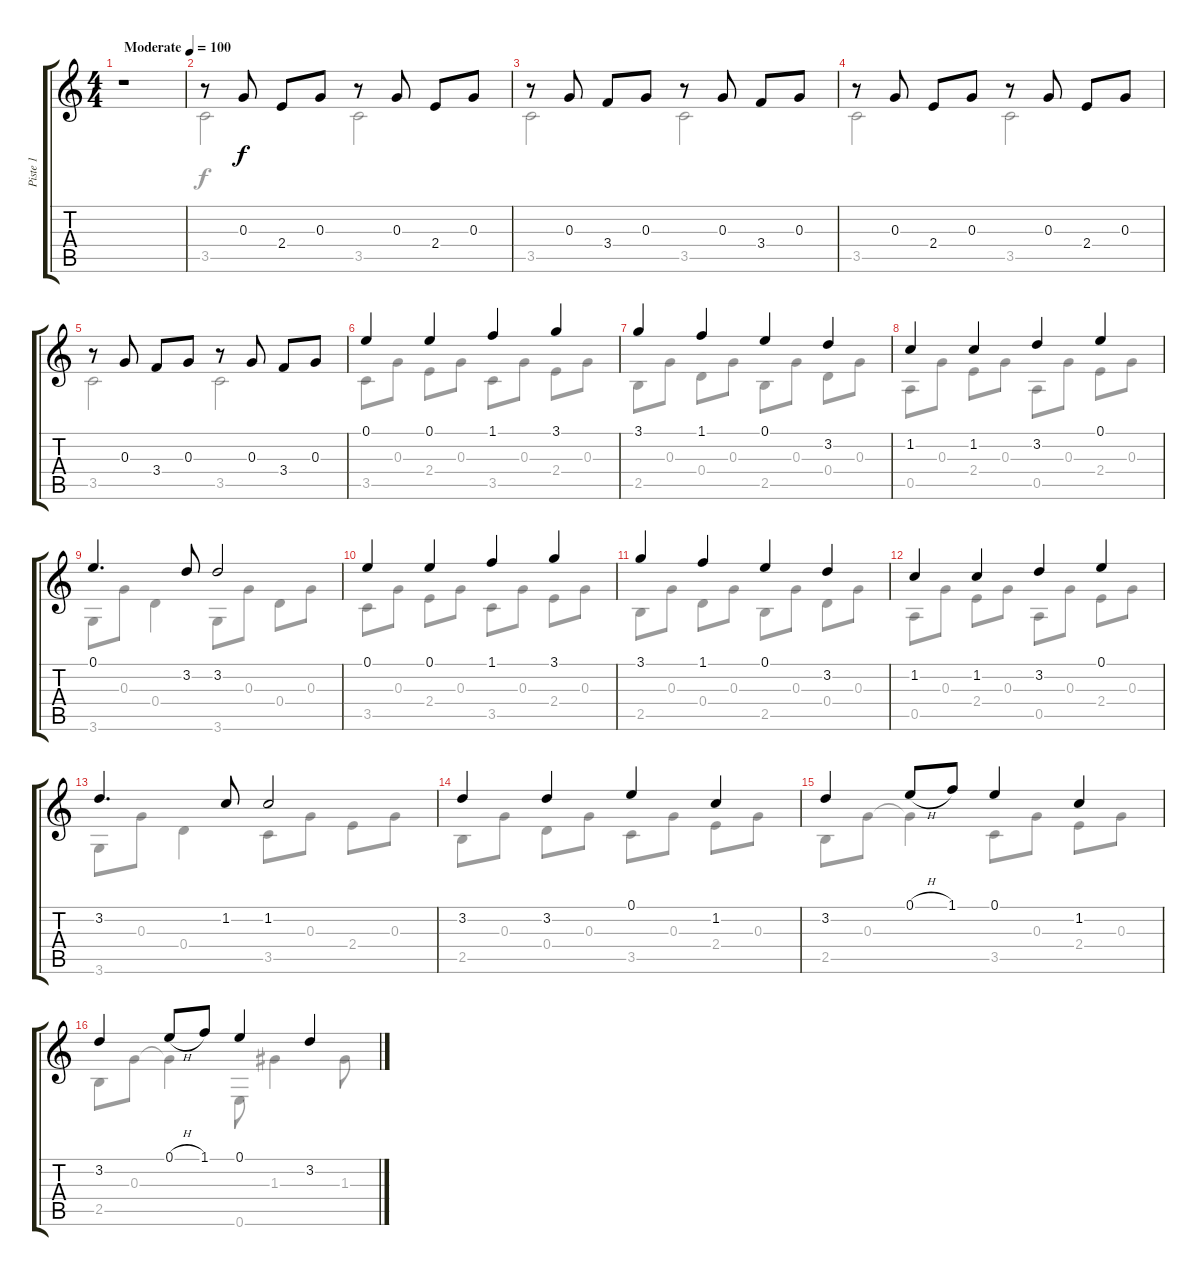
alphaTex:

\track ("Piste 1" "Piste 1") {instrument acousticguitarnylon}
\staff {score tabs}
\tuning (E4 B3 G3 D3 A2 E2) {hide}
\voice
\ts (4 4)
\tempo (100 "Moderate")
\clef g2
\ks c
r.1{dy f instrument acousticguitarnylon} |
r.8 0.3.8 2.4.8 0.3.8 r.8 0.3.8 2.4.8 0.3.8 |
r.8 0.3.8 3.4.8 0.3.8 r.8 0.3.8 3.4.8 0.3.8 |
r.8 0.3.8 2.4.8 0.3.8 r.8 0.3.8 2.4.8 0.3.8 |
r.8 0.3.8 3.4.8 0.3.8 r.8 0.3.8 3.4.8 0.3.8 |
0.1.4 0.1.4 1.1.4 3.1.4 |
3.1.4 1.1.4 0.1.4 3.2.4 |
1.2.4 1.2.4 3.2.4 0.1.4 |
0.1.4{d} 3.2.8 3.2.2 |
0.1.4 0.1.4 1.1.4 3.1.4 |
3.1.4 1.1.4 0.1.4 3.2.4 |
1.2.4 1.2.4 3.2.4 0.1.4 |
3.2.4{d} 1.2.8 1.2.2 |
3.2.4 3.2.4 0.1.4 1.2.4 |
3.2.4 0.1{h}.8 1.1.8 0.1.4 1.2.4 |
3.2.4 0.1{h}.8 1.1.8 0.1.4 3.2.4
\voice
\clef g2
\ottava regular
\simile none
\ks c
|
3.5.2 3.5.2 |
3.5.2 3.5.2 |
3.5.2 3.5.2 |
3.5.2 3.5.2 |
3.5.8 0.3.8 2.4.8 0.3.8 3.5.8 0.3.8 2.4.8 0.3.8 |
2.5.8 0.3.8 0.4.8 0.3.8 2.5.8 0.3.8 0.4.8 0.3.8 |
0.5.8 0.3.8 2.4.8 0.3.8 0.5.8 0.3.8 2.4.8 0.3.8 |
3.6.8 0.3.8 0.4.4 3.6.8 0.3.8 0.4.8 0.3.8 |
3.5.8 0.3.8 2.4.8 0.3.8 3.5.8 0.3.8 2.4.8 0.3.8 |
2.5.8 0.3.8 0.4.8 0.3.8 2.5.8 0.3.8 0.4.8 0.3.8 |
0.5.8 0.3.8 2.4.8 0.3.8 0.5.8 0.3.8 2.4.8 0.3.8 |
3.6.8 0.3.8 0.4.4 3.5.8 0.3.8 2.4.8 0.3.8 |
2.5.8 0.3.8 0.4.8 0.3.8 3.5.8 0.3.8 2.4.8 0.3.8 |
2.5.8 0.3.8 0.3{t}.4 3.5.8 0.3.8 2.4.8 0.3.8 |
2.5.8 0.3.8 0.3{t}.4 0.6.8 1.3.4 1.3.8
